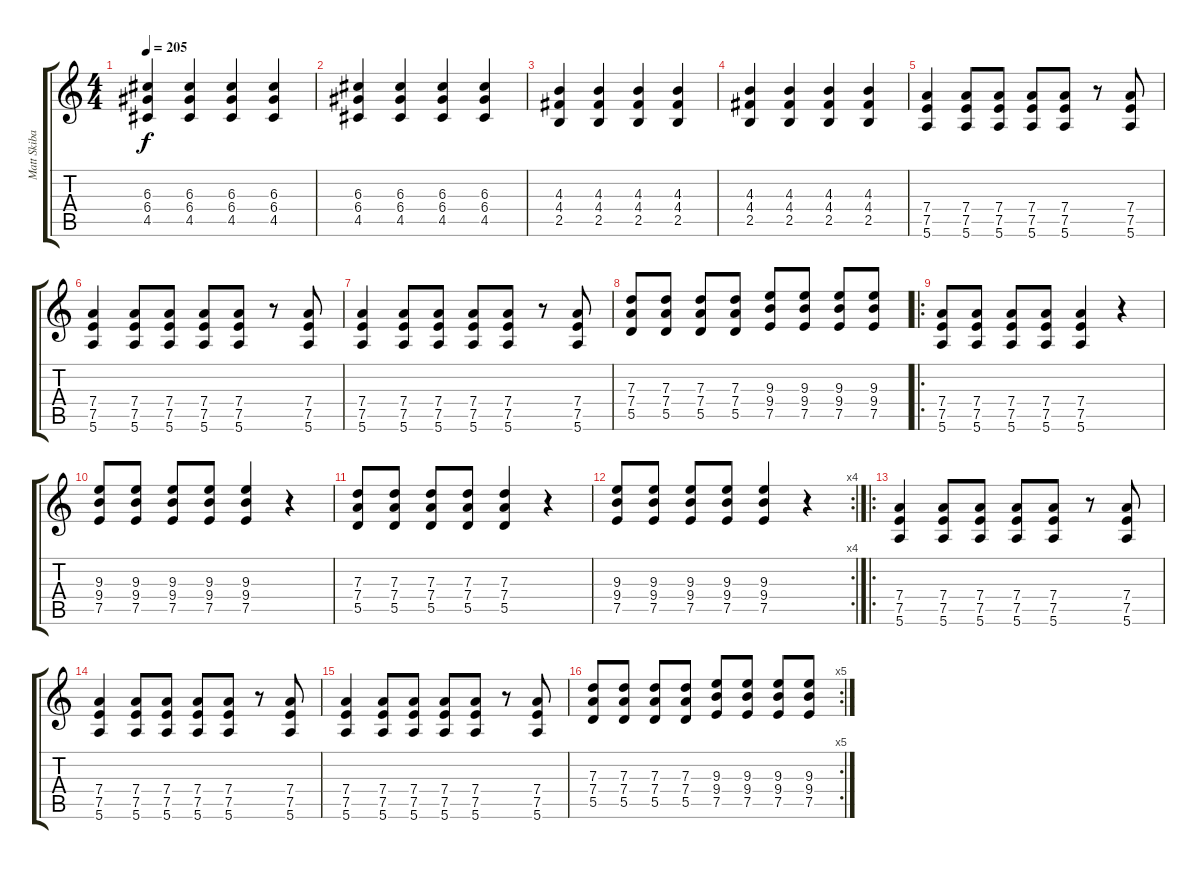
\track ("Matt Skiba" "Matt Skiba") {instrument distortionguitar}
\staff {score tabs}
\tuning (E4 B3 G3 D3 A2 E2) {hide}
\ts (4 4)
\tempo 205
\clef g2
\ks c
(6.3 6.4 4.5).4{dy f} (6.3 6.4 4.5).4 (6.3 6.4 4.5).4 (6.3 6.4 4.5).4 |
(6.3 6.4 4.5).4 (6.3 6.4 4.5).4 (6.3 6.4 4.5).4 (6.3 6.4 4.5).4 |
(4.3 4.4 2.5).4 (4.3 4.4 2.5).4 (4.3 4.4 2.5).4 (4.3 4.4 2.5).4 |
(4.3 4.4 2.5).4 (4.3 4.4 2.5).4 (4.3 4.4 2.5).4 (4.3 4.4 2.5).4 |
(7.4 7.5 5.6).4 (7.4 7.5 5.6).8 (7.4 7.5 5.6).8 (7.4 7.5 5.6).8 (7.4 7.5 5.6).8 r.8 (7.4 7.5 5.6).8 |
(7.4 7.5 5.6).4 (7.4 7.5 5.6).8 (7.4 7.5 5.6).8 (7.4 7.5 5.6).8 (7.4 7.5 5.6).8 r.8 (7.4 7.5 5.6).8 |
(7.4 7.5 5.6).4 (7.4 7.5 5.6).8 (7.4 7.5 5.6).8 (7.4 7.5 5.6).8 (7.4 7.5 5.6).8 r.8 (7.4 7.5 5.6).8 |
(7.3 7.4 5.5).8 (7.3 7.4 5.5).8 (7.3 7.4 5.5).8 (7.3 7.4 5.5).8 (9.3 9.4 7.5).8 (9.3 9.4 7.5).8 (9.3 9.4 7.5).8 (9.3 9.4 7.5).8 |
\ro
(7.4 7.5 5.6).8 (7.4 7.5 5.6).8 (7.4 7.5 5.6).8 (7.4 7.5 5.6).8 (7.4 7.5 5.6).4 r.4 |
(9.3 9.4 7.5).8 (9.3 9.4 7.5).8 (9.3 9.4 7.5).8 (9.3 9.4 7.5).8 (9.3 9.4 7.5).4 r.4 |
(7.3 7.4 5.5).8 (7.3 7.4 5.5).8 (7.3 7.4 5.5).8 (7.3 7.4 5.5).8 (7.3 7.4 5.5).4 r.4 |
\rc 4
(9.3 9.4 7.5).8 (9.3 9.4 7.5).8 (9.3 9.4 7.5).8 (9.3 9.4 7.5).8 (9.3 9.4 7.5).4 r.4 |
\ro
(7.4 7.5 5.6).4 (7.4 7.5 5.6).8 (7.4 7.5 5.6).8 (7.4 7.5 5.6).8 (7.4 7.5 5.6).8 r.8 (7.4 7.5 5.6).8 |
(7.4 7.5 5.6).4 (7.4 7.5 5.6).8 (7.4 7.5 5.6).8 (7.4 7.5 5.6).8 (7.4 7.5 5.6).8 r.8 (7.4 7.5 5.6).8 |
(7.4 7.5 5.6).4 (7.4 7.5 5.6).8 (7.4 7.5 5.6).8 (7.4 7.5 5.6).8 (7.4 7.5 5.6).8 r.8 (7.4 7.5 5.6).8 |
\rc 5
(7.3 7.4 5.5).8 (7.3 7.4 5.5).8 (7.3 7.4 5.5).8 (7.3 7.4 5.5).8 (9.3 9.4 7.5).8 (9.3 9.4 7.5).8 (9.3 9.4 7.5).8 (9.3 9.4 7.5).8
